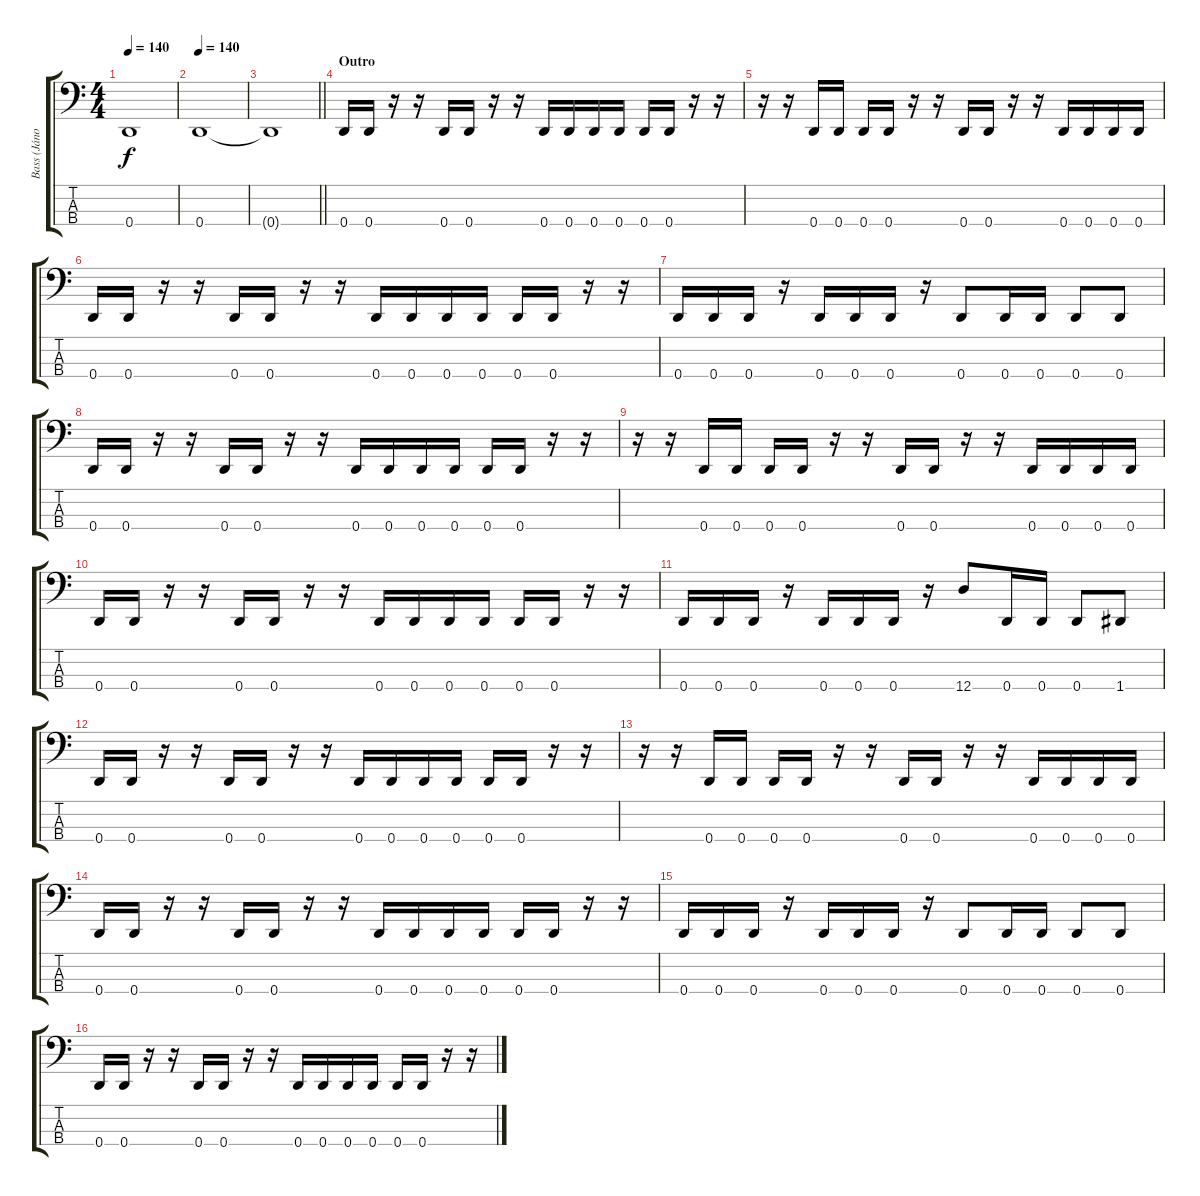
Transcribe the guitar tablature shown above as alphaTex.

\track ("Bass (János)" "Bass (Jáno") {instrument electricbasspick}
\staff {score tabs}
\tuning (G2 D2 A1 D1) {hide}
\ts (4 4)
\tempo 140
\clef f4
\ks c
0.4{t}.1{dy f} |
\tempo 140
0.4.1 |
\barLineRight lightlight
0.4{t}.1 |
\section ("" "Outro")
0.4.16 0.4.16 r.16 r.16 0.4.16 0.4.16 r.16 r.16 0.4.16 0.4.16 0.4.16 0.4.16 0.4.16 0.4.16 r.16 r.16 |
r.16 r.16 0.4.16 0.4.16 0.4.16 0.4.16 r.16 r.16 0.4.16 0.4.16 r.16 r.16 0.4.16 0.4.16 0.4.16 0.4.16 |
0.4.16 0.4.16 r.16 r.16 0.4.16 0.4.16 r.16 r.16 0.4.16 0.4.16 0.4.16 0.4.16 0.4.16 0.4.16 r.16 r.16 |
0.4.16 0.4.16 0.4.16 r.16 0.4.16 0.4.16 0.4.16 r.16 0.4.8 0.4.16 0.4.16 0.4.8 0.4.8 |
0.4.16 0.4.16 r.16 r.16 0.4.16 0.4.16 r.16 r.16 0.4.16 0.4.16 0.4.16 0.4.16 0.4.16 0.4.16 r.16 r.16 |
r.16 r.16 0.4.16 0.4.16 0.4.16 0.4.16 r.16 r.16 0.4.16 0.4.16 r.16 r.16 0.4.16 0.4.16 0.4.16 0.4.16 |
0.4.16 0.4.16 r.16 r.16 0.4.16 0.4.16 r.16 r.16 0.4.16 0.4.16 0.4.16 0.4.16 0.4.16 0.4.16 r.16 r.16 |
0.4.16 0.4.16 0.4.16 r.16 0.4.16 0.4.16 0.4.16 r.16 12.4.8 0.4.16 0.4.16 0.4.8 1.4.8 |
0.4.16 0.4.16 r.16 r.16 0.4.16 0.4.16 r.16 r.16 0.4.16 0.4.16 0.4.16 0.4.16 0.4.16 0.4.16 r.16 r.16 |
r.16 r.16 0.4.16 0.4.16 0.4.16 0.4.16 r.16 r.16 0.4.16 0.4.16 r.16 r.16 0.4.16 0.4.16 0.4.16 0.4.16 |
0.4.16 0.4.16 r.16 r.16 0.4.16 0.4.16 r.16 r.16 0.4.16 0.4.16 0.4.16 0.4.16 0.4.16 0.4.16 r.16 r.16 |
0.4.16 0.4.16 0.4.16 r.16 0.4.16 0.4.16 0.4.16 r.16 0.4.8 0.4.16 0.4.16 0.4.8 0.4.8 |
0.4.16 0.4.16 r.16 r.16 0.4.16 0.4.16 r.16 r.16 0.4.16 0.4.16 0.4.16 0.4.16 0.4.16 0.4.16 r.16 r.16
